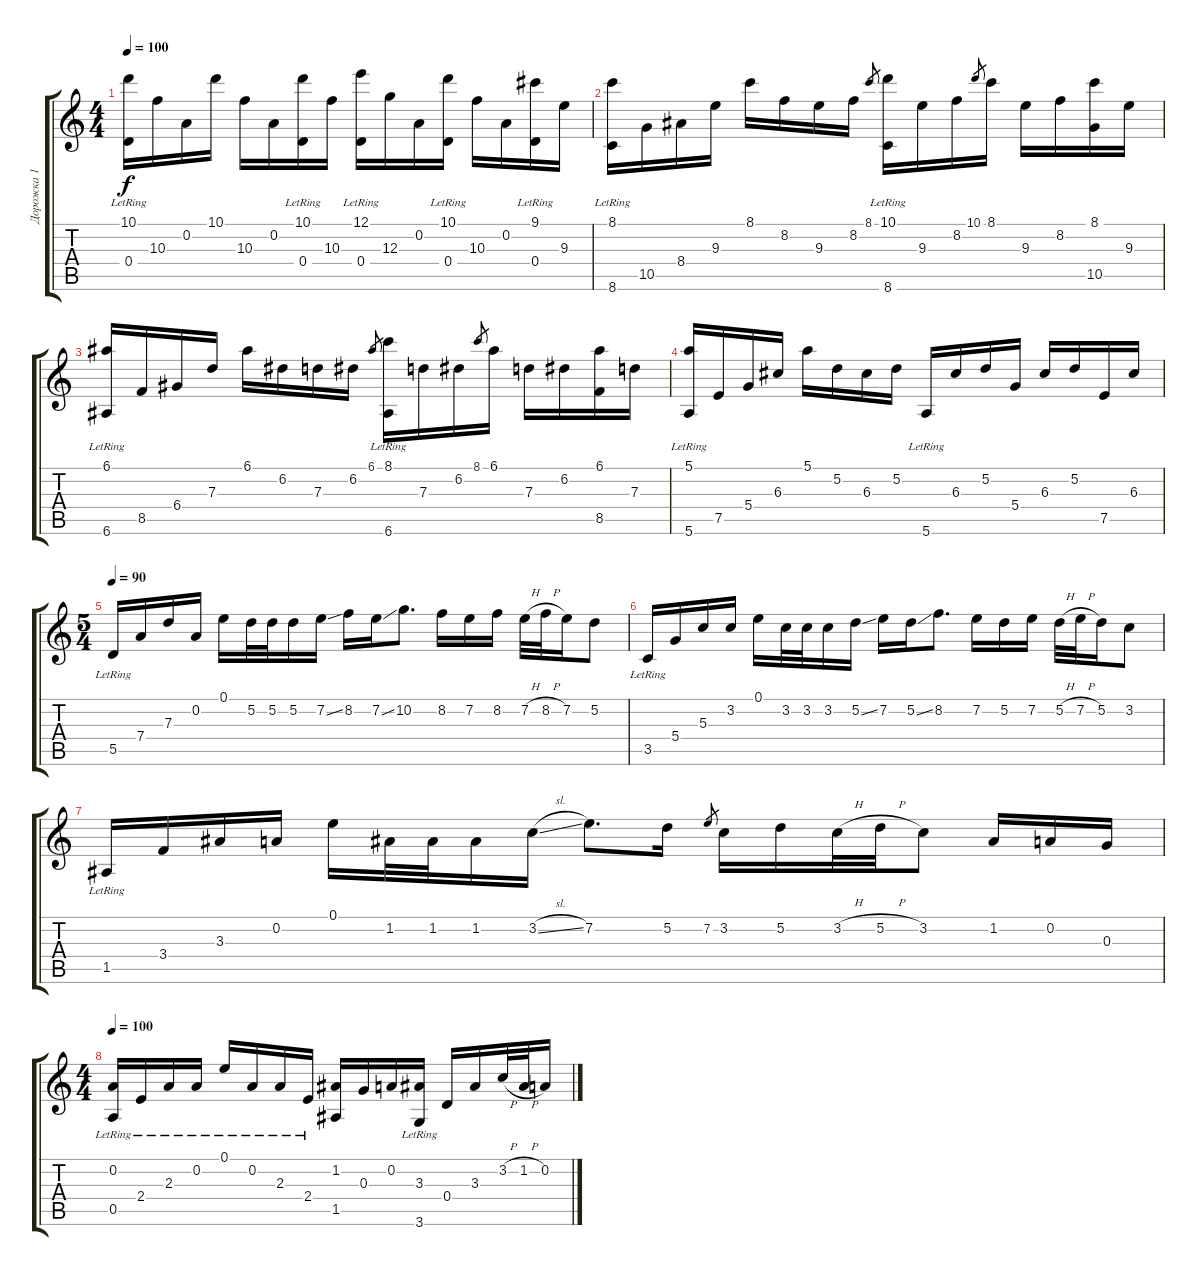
\track ("Дорожка 1" "Дорожка 1") {instrument acousticguitarsteel}
\staff {score tabs}
\tuning (E4 A3 G3 D3 A2 E2) {hide}
\ts (4 4)
\tempo 100
\clef g2
\ks c
(10.1 0.4{lr}).16{dy f} 10.3.16 0.2.16 10.1.16 10.3.16 0.2.16 (10.1 0.4{lr}).16 10.3.16 (12.1 0.4{lr}).16 12.3.16 0.2.16 (10.1 0.4{lr}).16 10.3.16 0.2.16 (9.1 0.4{lr}).16 9.3.16 |
(8.1 8.6{lr}).16 10.5.16 8.4.16 9.3.16 8.1.16 8.2.16 9.3.16 8.2.16 8.1.8{gr} (10.1 8.6{lr}).16 9.3.16 8.2.16 10.1.8{gr} 8.1.16 9.3.16 8.2.16 (8.1 10.5).16 9.3.16 |
(6.1 6.6{lr}).16 8.5.16 6.4.16 7.3.16 6.1.16 6.2.16 7.3.16 6.2.16 6.1.8{gr} (8.1 6.6{lr}).16 7.3.16 6.2.16 8.1.8{gr} 6.1.16 7.3.16 6.2.16 (6.1 8.5).16 7.3.16 |
(5.1 5.6{lr}).16 7.5.16 5.4.16 6.3.16 5.1.16 5.2.16 6.3.16 5.2.16 5.6{lr}.16 6.3.16 5.2.16 5.4.16 6.3.16 5.2.16 7.5.16 6.3.16 |
\ts (5 4)
\tempo 90
5.5{lr}.16 7.4.16 7.3.16 0.2.16 0.1.16 5.2.32 5.2.32 5.2.16 7.2{ss}.16 8.2.16 7.2{ss}.16 10.2.8{d} 8.2.16 7.2.16 8.2.16 7.2{h}.32 8.2{h}.32 7.2.16 5.2.8 |
3.5{lr}.16 5.4.16 5.3.16 3.2.16 0.1.16 3.2.32 3.2.32 3.2.16 5.2{ss}.16 7.2.16 5.2{ss}.16 8.2.8{d} 7.2.16 5.2.16 7.2.16 5.2{h}.32 7.2{h}.32 5.2.16 3.2.8 |
1.5{lr}.16 3.4.16 3.3.16 0.2.16 0.1.16 1.2.32 1.2.32 1.2.16 3.2{sl}.16 7.2.8{d} 5.2.16 7.2.8{gr} 3.2.16 5.2.16 3.2{h}.32 5.2{h}.32 3.2.8 1.2.16 0.2.16 0.3.16 |
\ts (4 4)
\tempo 100
(0.2 0.5{lr}).16 2.4{lr}.16 2.3{lr}.16 0.2{lr}.16 0.1{lr}.16 0.2{lr}.16 2.3{lr}.16 2.4{lr}.16 (1.2 1.5).16 0.3.16 0.2.16 (3.3 3.6{lr}).16 0.4.16 3.3.16 3.2{h}.32 1.2{h}.32 0.2.16
